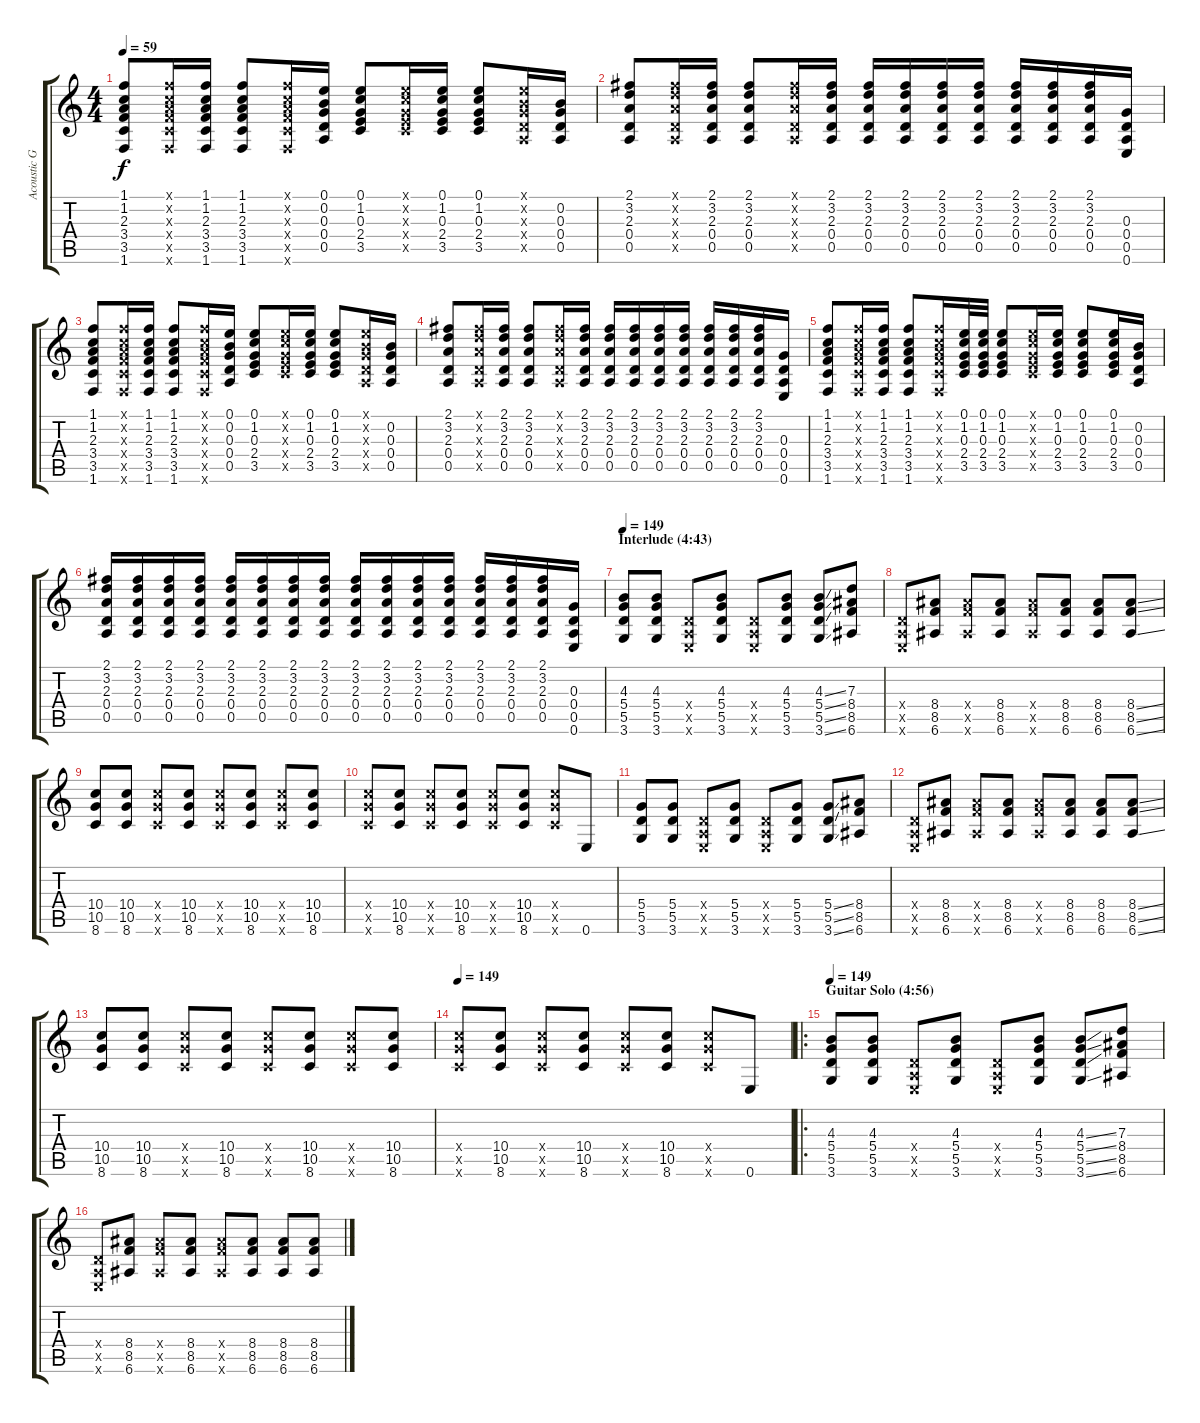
\track ("Acoustic Guitar" "Acoustic G") {instrument acousticguitarsteel}
\staff {score tabs}
\tuning (E4 B3 G3 D3 A2 E2) {hide}
\ts (4 4)
\tempo 59
\clef g2
\ks c
(1.1 1.2 2.3 3.4 3.5 1.6).8{dy f} (1.1{x} 1.2{x} 2.3{x} 3.4{x} 3.5{x} 1.6{x}).16 (1.1 1.2 2.3 3.4 3.5 1.6).16 (1.1 1.2 2.3 3.4 3.5 1.6).8 (1.1{x} 1.2{x} 2.3{x} 3.4{x} 3.5{x} 1.6{x}).16 (0.1 0.2 0.3 0.4 0.5).16 (0.1 1.2 0.3 2.4 3.5).8 (0.1{x} 1.2{x} 0.3{x} 2.4{x} 3.5{x}).16 (0.1 1.2 0.3 2.4 3.5).16 (0.1 1.2 0.3 2.4 3.5).8 (0.1{x} 0.2{x} 0.3{x} 0.4{x} 0.5{x}).16 (0.2 0.3 0.4 0.5).16 |
(2.1 3.2 2.3 0.4 0.5).8 (2.1{x} 3.2{x} 2.3{x} 0.4{x} 0.5{x}).16 (2.1 3.2 2.3 0.4 0.5).16 (2.1 3.2 2.3 0.4 0.5).8 (2.1{x} 3.2{x} 2.3{x} 0.4{x} 0.5{x}).16 (2.1 3.2 2.3 0.4 0.5).16 (2.1 3.2 2.3 0.4 0.5).16 (2.1 3.2 2.3 0.4 0.5).16 (2.1 3.2 2.3 0.4 0.5).16 (2.1 3.2 2.3 0.4 0.5).16 (2.1 3.2 2.3 0.4 0.5).16 (2.1 3.2 2.3 0.4 0.5).16 (2.1 3.2 2.3 0.4 0.5).16 (0.3 0.4 0.5 0.6).16 |
(1.1 1.2 2.3 3.4 3.5 1.6).8 (1.1{x} 1.2{x} 2.3{x} 3.4{x} 3.5{x} 1.6{x}).16 (1.1 1.2 2.3 3.4 3.5 1.6).16 (1.1 1.2 2.3 3.4 3.5 1.6).8 (1.1{x} 1.2{x} 2.3{x} 3.4{x} 3.5{x} 1.6{x}).16 (0.1 0.2 0.3 0.4 0.5).16 (0.1 1.2 0.3 2.4 3.5).8 (0.1{x} 1.2{x} 0.3{x} 2.4{x} 3.5{x}).16 (0.1 1.2 0.3 2.4 3.5).16 (0.1 1.2 0.3 2.4 3.5).8 (0.1{x} 0.2{x} 0.3{x} 0.4{x} 0.5{x}).16 (0.2 0.3 0.4 0.5).16 |
(2.1 3.2 2.3 0.4 0.5).8 (2.1{x} 3.2{x} 2.3{x} 0.4{x} 0.5{x}).16 (2.1 3.2 2.3 0.4 0.5).16 (2.1 3.2 2.3 0.4 0.5).8 (2.1{x} 3.2{x} 2.3{x} 0.4{x} 0.5{x}).16 (2.1 3.2 2.3 0.4 0.5).16 (2.1 3.2 2.3 0.4 0.5).16 (2.1 3.2 2.3 0.4 0.5).16 (2.1 3.2 2.3 0.4 0.5).16 (2.1 3.2 2.3 0.4 0.5).16 (2.1 3.2 2.3 0.4 0.5).16 (2.1 3.2 2.3 0.4 0.5).16 (2.1 3.2 2.3 0.4 0.5).16 (0.3 0.4 0.5 0.6).16 |
(1.1 1.2 2.3 3.4 3.5 1.6).8 (1.1{x} 1.2{x} 2.3{x} 3.4{x} 3.5{x} 1.6{x}).16 (1.1 1.2 2.3 3.4 3.5 1.6).16 (1.1 1.2 2.3 3.4 3.5 1.6).8 (1.1{x} 1.2{x} 2.3{x} 3.4{x} 3.5{x} 1.6{x}).16 (0.1 1.2 0.3 2.4 3.5).32 (0.1 1.2 0.3 2.4 3.5).32 (0.1 1.2 0.3 2.4 3.5).8 (0.1{x} 1.2{x} 0.3{x} 2.4{x} 3.5{x}).16 (0.1 1.2 0.3 2.4 3.5).16 (0.1 1.2 0.3 2.4 3.5).8 (0.1 1.2 0.3 2.4 3.5).16 (0.2 0.3 0.4 0.5).16 |
(2.1 3.2 2.3 0.4 0.5).16 (2.1 3.2 2.3 0.4 0.5).16 (2.1 3.2 2.3 0.4 0.5).16 (2.1 3.2 2.3 0.4 0.5).16 (2.1 3.2 2.3 0.4 0.5).16 (2.1 3.2 2.3 0.4 0.5).16 (2.1 3.2 2.3 0.4 0.5).16 (2.1 3.2 2.3 0.4 0.5).16 (2.1 3.2 2.3 0.4 0.5).16 (2.1 3.2 2.3 0.4 0.5).16 (2.1 3.2 2.3 0.4 0.5).16 (2.1 3.2 2.3 0.4 0.5).16 (2.1 3.2 2.3 0.4 0.5).16 (2.1 3.2 2.3 0.4 0.5).16 (2.1 3.2 2.3 0.4 0.5).16 (0.3 0.4 0.5 0.6).16 |
\section ("" "Interlude (4:43)")
\tempo 149
(4.3 5.4 5.5 3.6).8 (4.3 5.4 5.5 3.6).8 (0.4{x} 0.5{x} 0.6{x}).8 (4.3 5.4 5.5 3.6).8 (0.4{x} 0.5{x} 0.6{x}).8 (4.3 5.4 5.5 3.6).8 (4.3{ss} 5.4{ss} 5.5{ss} 3.6{ss}).8 (7.3 8.4 8.5 6.6).8 |
(0.4{x} 0.5{x} 0.6{x}).8 (8.4 8.5 6.6).8 (8.4{x} 8.5{x} 6.6{x}).8 (8.4 8.5 6.6).8 (8.4{x} 8.5{x} 6.6{x}).8 (8.4 8.5 6.6).8 (8.4 8.5 6.6).8 (8.4{ss} 8.5{ss} 6.6{ss}).8 |
(10.4 10.5 8.6).8 (10.4 10.5 8.6).8 (10.4{x} 10.5{x} 8.6{x}).8 (10.4 10.5 8.6).8 (10.4{x} 10.5{x} 8.6{x}).8 (10.4 10.5 8.6).8 (10.4{x} 10.5{x} 8.6{x}).8 (10.4 10.5 8.6).8 |
(10.4{x} 10.5{x} 8.6{x}).8 (10.4 10.5 8.6).8 (10.4{x} 10.5{x} 8.6{x}).8 (10.4 10.5 8.6).8 (10.4{x} 10.5{x} 8.6{x}).8 (10.4 10.5 8.6).8 (10.4{x} 10.5{x} 8.6{x}).8 0.6.8 |
(5.4 5.5 3.6).8 (5.4 5.5 3.6).8 (0.4{x} 0.5{x} 0.6{x}).8 (5.4 5.5 3.6).8 (0.4{x} 0.5{x} 0.6{x}).8 (5.4 5.5 3.6).8 (5.4{ss} 5.5{ss} 3.6{ss}).8 (8.4 8.5 6.6).8 |
(0.4{x} 0.5{x} 0.6{x}).8 (8.4 8.5 6.6).8 (8.4{x} 8.5{x} 6.6{x}).8 (8.4 8.5 6.6).8 (8.4{x} 8.5{x} 6.6{x}).8 (8.4 8.5 6.6).8 (8.4 8.5 6.6).8 (8.4{ss} 8.5{ss} 6.6{ss}).8 |
(10.4 10.5 8.6).8 (10.4 10.5 8.6).8 (10.4{x} 10.5{x} 8.6{x}).8 (10.4 10.5 8.6).8 (10.4{x} 10.5{x} 8.6{x}).8 (10.4 10.5 8.6).8 (10.4{x} 10.5{x} 8.6{x}).8 (10.4 10.5 8.6).8 |
\tempo 149
(10.4{x} 10.5{x} 8.6{x}).8 (10.4 10.5 8.6).8 (10.4{x} 10.5{x} 8.6{x}).8 (10.4 10.5 8.6).8 (10.4{x} 10.5{x} 8.6{x}).8 (10.4 10.5 8.6).8 (10.4{x} 10.5{x} 8.6{x}).8 0.6.8 |
\ro
\section ("" "Guitar Solo (4:56)")
\tempo 149
(4.3 5.4 5.5 3.6).8 (4.3 5.4 5.5 3.6).8 (0.4{x} 0.5{x} 0.6{x}).8 (4.3 5.4 5.5 3.6).8 (0.4{x} 0.5{x} 0.6{x}).8 (4.3 5.4 5.5 3.6).8 (4.3{ss} 5.4{ss} 5.5{ss} 3.6{ss}).8 (7.3 8.4 8.5 6.6).8 |
(0.4{x} 0.5{x} 0.6{x}).8 (8.4 8.5 6.6).8 (8.4{x} 8.5{x} 6.6{x}).8 (8.4 8.5 6.6).8 (8.4{x} 8.5{x} 6.6{x}).8 (8.4 8.5 6.6).8 (8.4 8.5 6.6).8 (8.4{ss} 8.5{ss} 6.6{ss}).8
